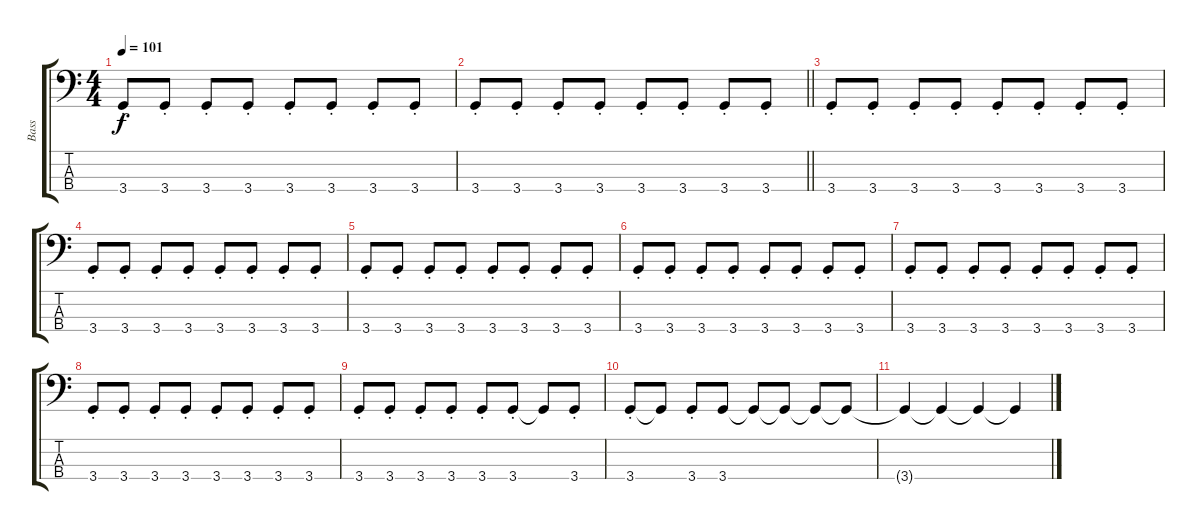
\track ("Bass" "Bass") {instrument electricbassfinger}
\staff {score tabs}
\tuning (G2 D2 A1 E1) {hide}
\ts (4 4)
\tempo 101
\clef f4
\ks c
3.4{st}.8{dy f} 3.4{st}.8 3.4{st}.8 3.4{st}.8 3.4{st}.8 3.4{st}.8 3.4{st}.8 3.4{st}.8 |
\barLineRight lightlight
3.4{st}.8 3.4{st}.8 3.4{st}.8 3.4{st}.8 3.4{st}.8 3.4{st}.8 3.4{st}.8 3.4{st}.8 |
3.4{st}.8 3.4{st}.8 3.4{st}.8 3.4{st}.8 3.4{st}.8 3.4{st}.8 3.4{st}.8 3.4{st}.8 |
3.4{st}.8 3.4{st}.8 3.4{st}.8 3.4{st}.8 3.4{st}.8 3.4{st}.8 3.4{st}.8 3.4{st}.8 |
3.4{st}.8 3.4{st}.8 3.4{st}.8 3.4{st}.8 3.4{st}.8 3.4{st}.8 3.4{st}.8 3.4{st}.8 |
3.4{st}.8 3.4{st}.8 3.4{st}.8 3.4{st}.8 3.4{st}.8 3.4{st}.8 3.4{st}.8 3.4{st}.8 |
3.4{st}.8 3.4{st}.8 3.4{st}.8 3.4{st}.8 3.4{st}.8 3.4{st}.8 3.4{st}.8 3.4{st}.8 |
3.4{st}.8 3.4{st}.8 3.4{st}.8 3.4{st}.8 3.4{st}.8 3.4{st}.8 3.4{st}.8 3.4{st}.8 |
3.4{st}.8 3.4{st}.8 3.4{st}.8 3.4{st}.8 3.4{st}.8 3.4{st}.8 3.4{t}.8 3.4{st}.8 |
3.4{st}.8 3.4{t}.8 3.4{st}.8 3.4.8 3.4{t}.8 3.4{t}.8 3.4{t}.8 3.4{t}.8 |
3.4{t}.4 3.4{t}.4 3.4{t}.4 3.4{t}.4
